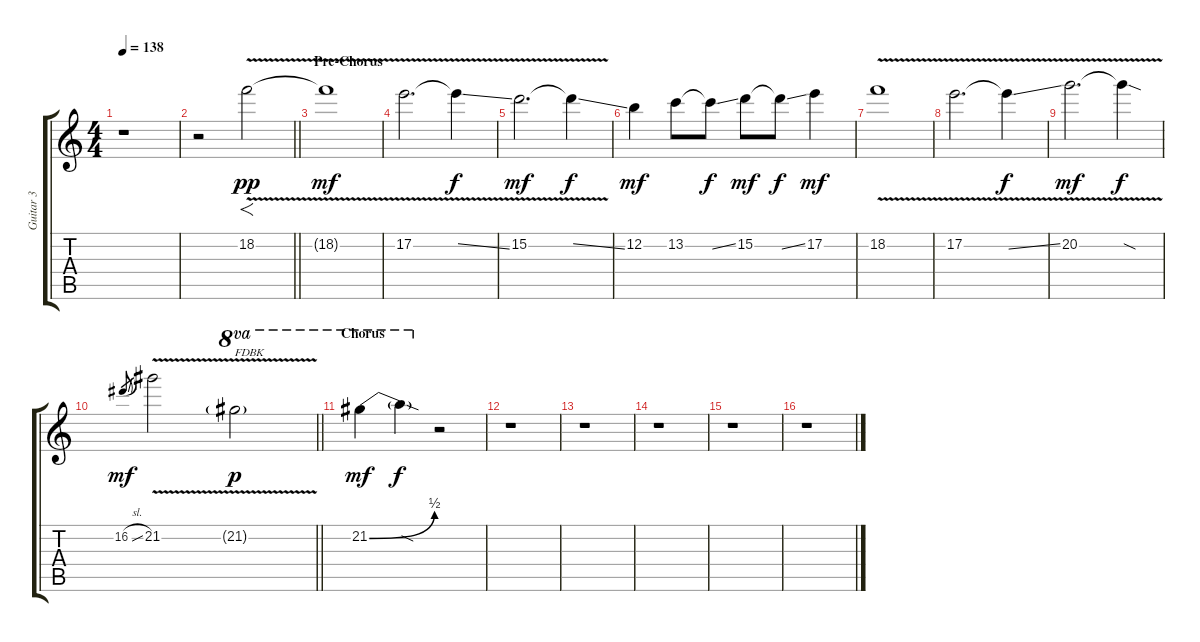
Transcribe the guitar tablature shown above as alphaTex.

\track ("Guitar 3" "Guitar 3") {instrument distortionguitar}
\staff {score tabs}
\tuning (E4 B3 G3 D3 A2 E2) {hide}
\ts (4 4)
\tempo 138
\clef g2
\ks c
r.1{dy f} |
\barLineRight lightlight
r.2 18.2{v}.2{f dy pp} |
\section ("" "Pre-Chorus")
18.2{t}.1{dy mf} |
17.2{v}.2{d} 17.2{ss t}.4{dy f} |
15.2{v}.2{d dy mf} 15.2{ss t}.4{dy f} |
12.2.4{dy mf} 13.2.8 13.2{ss t}.8{dy f} 15.2.8{dy mf} 15.2{ss t}.8{dy f} 17.2.4{dy mf} |
18.2{v}.1 |
17.2{v}.2{d} 17.2{ss t}.4{dy f} |
20.2{v}.2{d dy mf} 20.2{sod t}.4{dy f} |
\barLineRight lightlight
16.2{sl}.8{gr dy mf} 21.2{v}.2 21.2{v g}.2{ot 8va txt "FDBK" dy p} |
\section ("" "Chorus")
21.2{be (bend 0 0 60 2)}.4{ot 8va dy mf} 21.2{sod t}.4{ot 8va dy f} r.2 |
r.1 |
r.1 |
r.1 |
r.1 |
r.1
